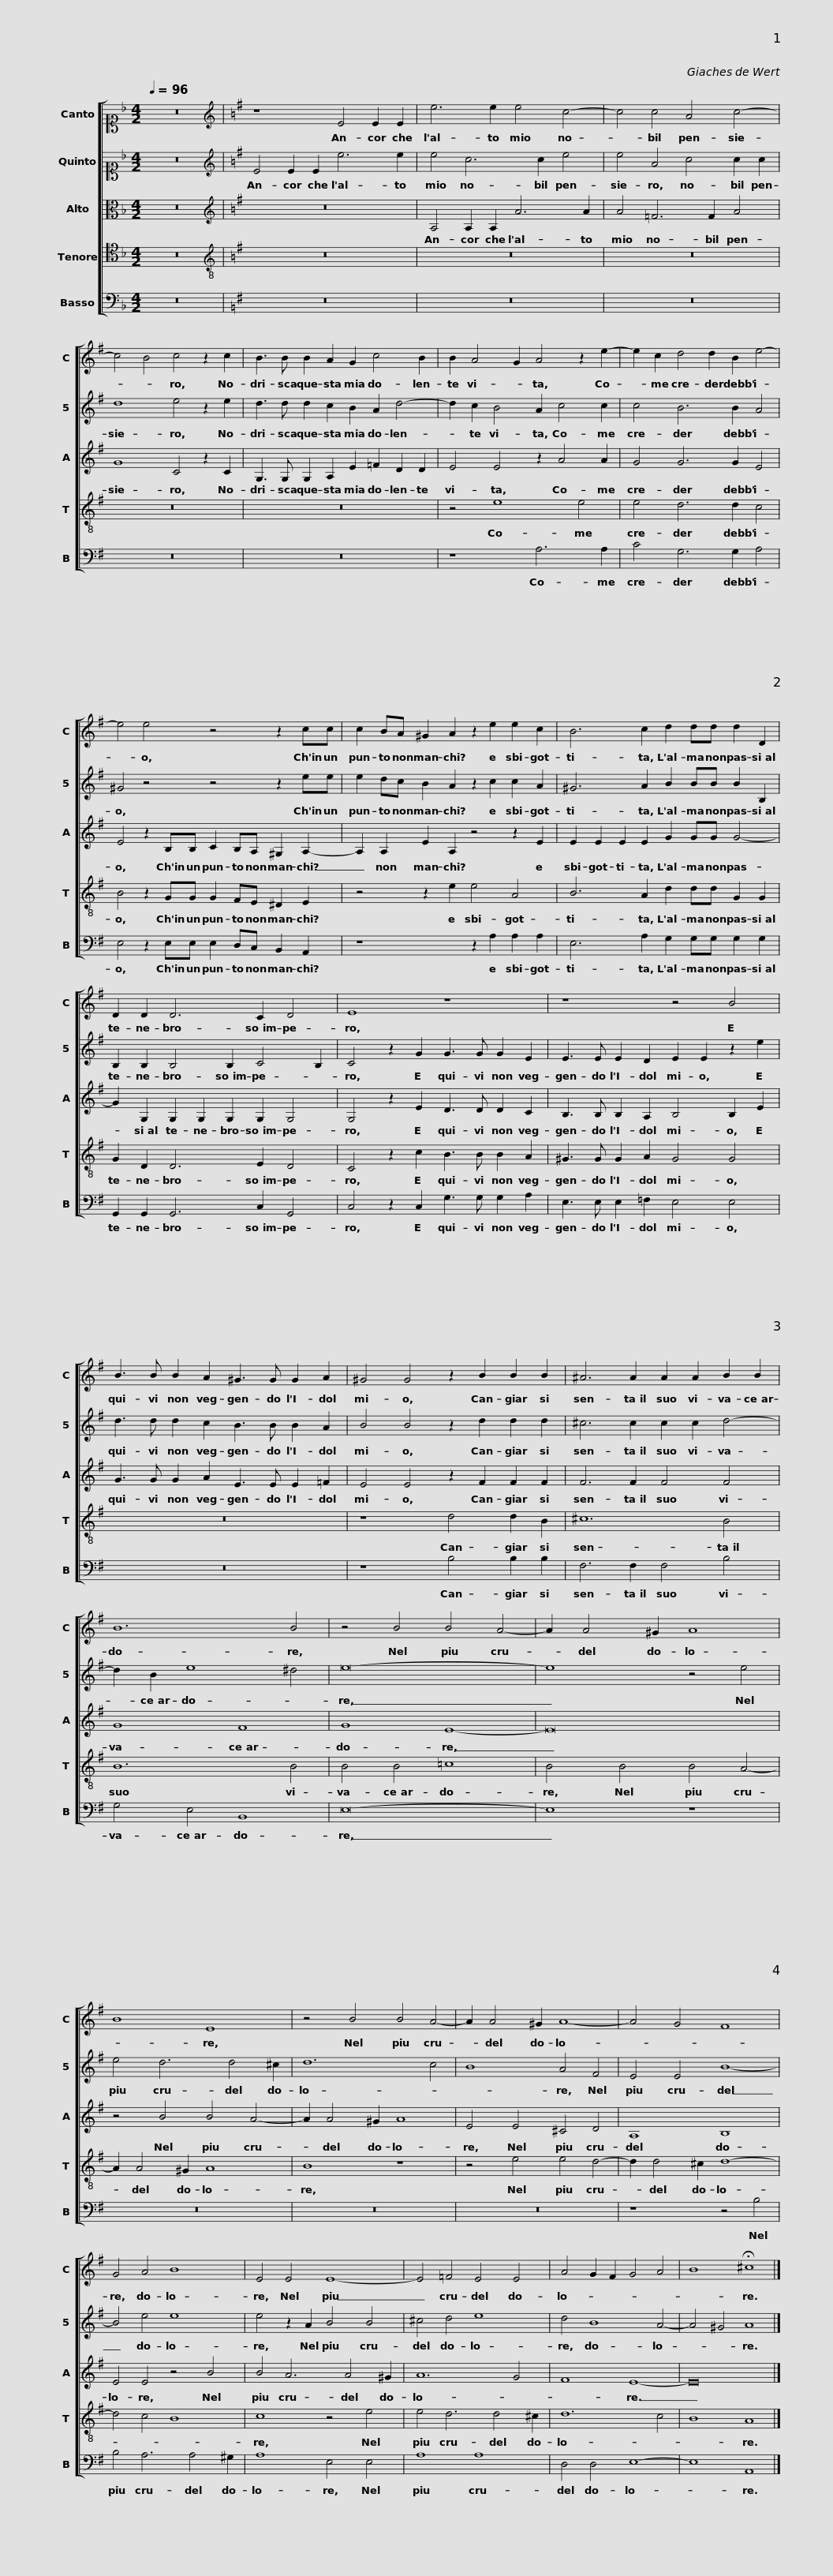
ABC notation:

X:1
%%score [ 1 2 3 4 5 ]
L:1/8
Q:1/4=96
M:4/2
I:linebreak $
K:F
V:1 alto1
V:2 alto1
V:3 alto
V:4 tenor
V:5 bass
V:1
 z16 |[K:G][K:treble] z8 E4 E2 E2 | e6 e2 e4 c4- | c4 c4 A4 c4- |$ c4 B4 c4 z2 c2 | %5
 B3 B B2 A2 G2 c4 B2 | B2 A4 G2 A4 z2 e2- | e2 c2 d4 d2 B2 e4- |$ e4 e4 z4 z2 cc | c2 BA ^G2 A2 z2 e2 e2 c2 | %10
 B6 c2 d2 dd d2 D2 |$ D2 D2 D6 C2 D4 | E8 z8 | z8 z4 B4 |$ B3 B B2 A2 ^G3 G G2 A2 | %15
 ^G4 G4 z2 B2 B2 B2 | ^A6 A2 A2 A2 B2 B2 | B12 B4 |$ z4 B4 B4 A4- | A2 A4 ^G2 A8 | %20
 B8 E8 | z4 B4 B4 A4- |$ A2 A4 ^G2 A8- | A4 G4 F8 | G4 A4 B8 | %25
 E4 E4 E8- |$ E4 =F4 E4 E4 | A4 G2 F2 G4 A4 | B8 !fermata!^c8 |] %29
V:2
 z16 |[K:G][K:treble] E4 E2 E2 e6 e2 | e4 c6 c2 e4 | e4 A4 c4 c2 c2 |$ d8 e4 z2 e2 | %5
 d3 d d2 c2 B2 A2 d4- | d2 c2 B4 A2 c4 c2 | c4 B6 B2 A4 |$ ^G4 z4 z4 z2 ee | e2 dc B2 A2 z2 c2 c2 A2 | %10
 ^G6 A2 B2 BB B2 B,2 |$ B,2 B,2 B,4 B,2 C4 B,2 | C4 z2 G2 G3 G G2 E2 | E3 E E2 D2 E2 E2 z2 e2 |$ d3 d d2 c2 B3 B B2 A2 | %15
 B4 B4 z2 d2 d2 d2 | ^c6 c2 c2 c2 d4- | d2 B2 e8 ^d4 |$ e16- | e8 z4 e4 | %20
 e4 d6 d4 ^c2 | d12 c4 |$ B8 A4 F4 | E4 E4 B8- | B4 e4 e8 | %25
 e4 z2 A2 B4 B4 |$ ^c4 d4 e8 | d4 B8 A4- | A4 ^G4 A8 |] %29
V:3
 z16 |[K:G][K:treble] z16 | A,4 A,2 A,2 A6 A2 | A4 =F6 F2 A4 |$ G8 C4 z2 C2 | %5
 G,3 G, G,2 A,2 E2 =F2 D2 D2 | E4 E4 z2 A4 A2 | G4 G6 G2 E4 |$ E4 z2 B,B, C2 B,A, ^G,2 A,2- | A,2 A,2 E2 A,2 z4 z2 E2 | %10
 E2 E2 E2 E2 G2 GG G4- |$ G2 G,2 G,2 G,2 G,2 G,2 G,4 | G,4 z2 E2 D3 D D2 C2 | B,3 B, B,2 A,2 B,4 B,2 E2 |$ G3 G G2 A2 E3 E E2 =F2 | %15
 E4 E4 z2 F2 F2 F2 | F6 F2 F4 F4 | G8 F8 |$ G8 E8- | E16 | %20
 z4 B4 B4 A4- | A2 A4 ^G2 A8 |$ E4 E4 ^C4 D4 | A,8 B,8 | E4 E4 z4 B4 | %25
 B4 A6 A4 ^G2 |$ A12 G4 | F8 E8- | E16 |] %29
V:4
 z16 |[K:G][K:treble-8] z16 | z16 | z16 |$ z16 | %5
 z16 | z4 e8 e4 | e4 d6 d2 c4 |$ B4 z2 GG G2 FE ^D2 E2 | z4 z2 e2 e4 A4 | %10
 B6 A2 d2 dd G2 G2 |$ G2 D2 D6 E2 D4 | C4 z2 c2 B3 B B2 A2 | ^G3 G G2 A2 G4 G4 |$ z16 | %15
 z8 d4 d2 B2 | ^c12 B4 | B12 B4 |$ B4 B4 !courtesy!=c8 | B4 B4 B4 A4- | %20
 A2 A4 ^G2 A8 | B8 z8 |$ z4 e4 e4 d4- | d2 d4 ^c2 d8- | d4 c4 B8 | %25
 c8 z4 e4 |$ e4 d6 d4 ^c2 | d12 c4 | B8 A8 |] %29
V:5
 z16 |[K:G] z16 | z16 | z16 |$ z16 | %5
 z16 | z8 A,6 A,2 | C4 G,6 G,2 A,4 |$ E,4 z2 E,E, E,2 D,C, B,,2 A,,2 | z8 z2 A,2 A,2 A,2 | %10
 E,6 A,2 G,2 G,G, G,2 G,2 |$ G,,2 G,,2 G,,6 C,2 G,,4 | C,4 z2 C,2 G,3 G, G,2 A,2 | E,3 E, E,2 =F,2 E,4 E,4 |$ z16 | %15
 z8 B,4 B,2 B,2 | F,6 F,2 F,4 B,4 | G,4 E,4 B,,8 |$ E,16- | E,8 z8 | %20
 z16 | z16 |$ z16 | z8 z4 B,4 | B,4 A,6 A,4 ^G,2 | %25
 A,8 E,4 E,4 |$ A,8 A,8 | D,4 D,4 E,8- | E,8 A,,8 |] %29
